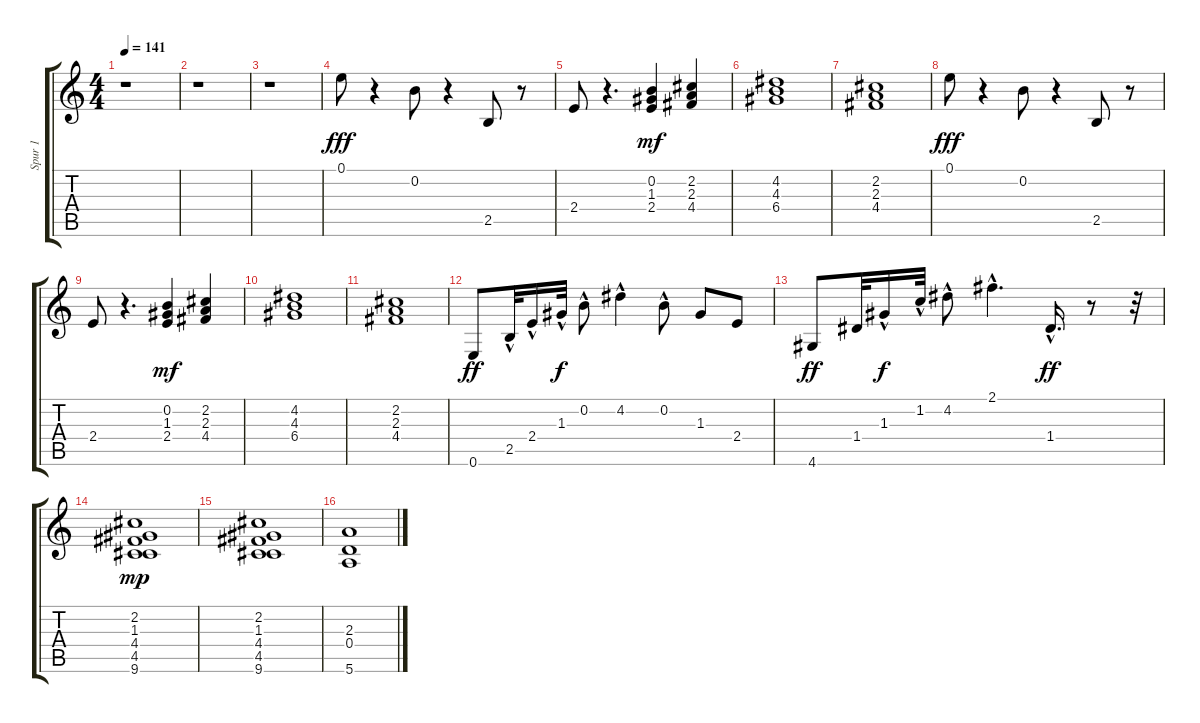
\track ("Spur 1" "Spur 1") {instrument electricguitarclean}
\staff {score tabs}
\tuning (E4 B3 G3 D3 A2 E2) {hide}
\ts (4 4)
\tempo 141
\clef g2
\ks c
r.1{dy fff instrument electricguitarclean} |
r.1 |
r.1 |
0.1.8 r.4 0.2.8 r.4 2.5.8 r.8 |
2.4.8 r.4{d} (0.2 1.3 2.4).4{dy mf} (2.2 2.3 4.4).4 |
(4.2 4.3 6.4).1 |
(2.2 2.3 4.4).1 |
0.1.8{dy fff} r.4 0.2.8 r.4 2.5.8 r.8 |
2.4.8 r.4{d} (0.2 1.3 2.4).4{dy mf} (2.2 2.3 4.4).4 |
(4.2 4.3 6.4).1 |
(2.2 2.3 4.4).1 |
0.6.8{dy ff} 2.5{hac}.32 2.4{hac}.16 1.3{hac}.32{dy f} 0.2{hac}.8 4.2{hac}.4 0.2{hac}.8 1.3.8 2.4.8 |
4.6.8{dy ff} 1.4.32 1.3{hac}.16{dy f} 1.2{hac}.32 4.2{hac}.8 2.1{hac}.4{d} 1.4{hac}.16{d dy ff} r.8 r.32 |
(2.2 1.3 4.4 4.5 9.6).1{dy mp} |
(2.2 1.3 4.4 4.5 9.6).1 |
(2.3 0.4 5.6).1
